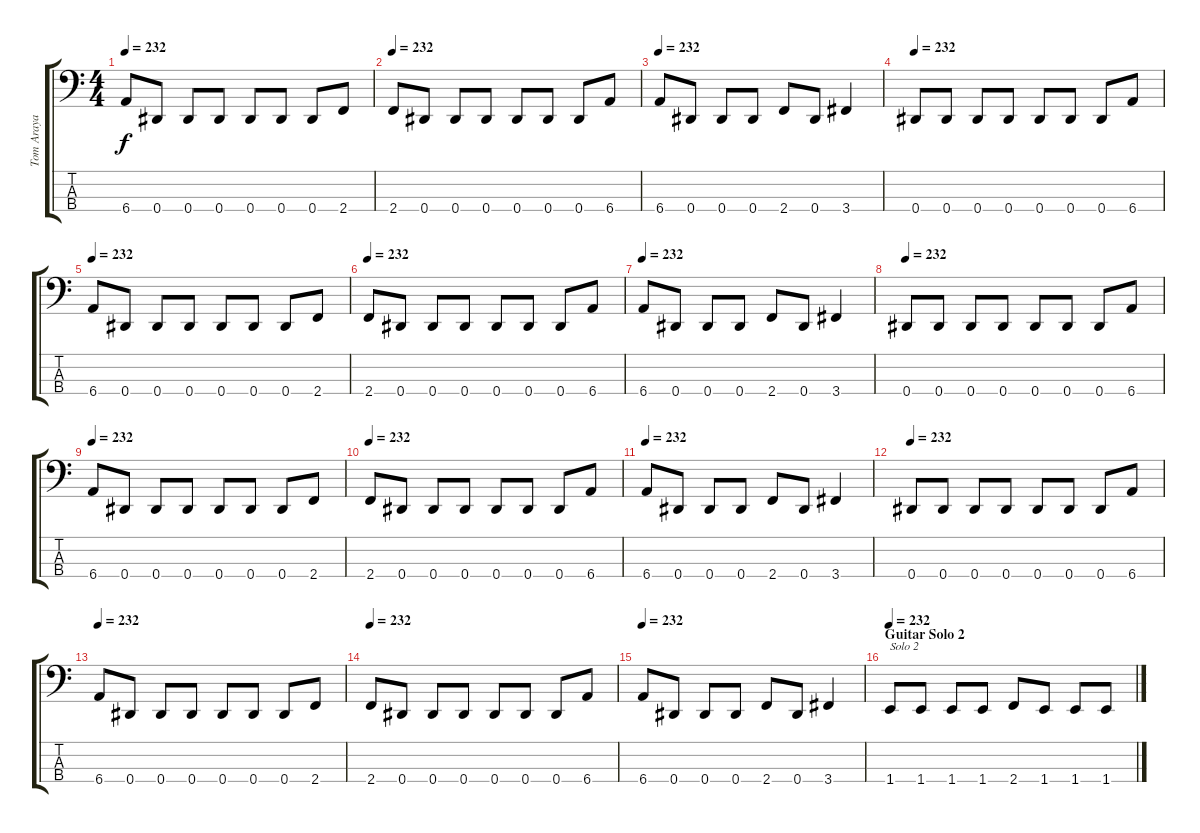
\track ("Tom Araya" "Tom Araya") {instrument electricbassfinger}
\staff {score tabs}
\tuning (Gb2 Db2 Ab1 Eb1) {hide}
\ts (4 4)
\tempo 232
\clef f4
\ks c
6.4.8{dy f} 0.4.8 0.4.8 0.4.8 0.4.8 0.4.8 0.4.8 2.4.8 |
\tempo 232
2.4.8 0.4.8 0.4.8 0.4.8 0.4.8 0.4.8 0.4.8 6.4.8 |
\tempo 232
6.4.8 0.4.8 0.4.8 0.4.8 2.4.8 0.4.8 3.4.4 |
\tempo 232
0.4.8 0.4.8 0.4.8 0.4.8 0.4.8 0.4.8 0.4.8 6.4.8 |
\tempo 232
6.4.8 0.4.8 0.4.8 0.4.8 0.4.8 0.4.8 0.4.8 2.4.8 |
\tempo 232
2.4.8 0.4.8 0.4.8 0.4.8 0.4.8 0.4.8 0.4.8 6.4.8 |
\tempo 232
6.4.8 0.4.8 0.4.8 0.4.8 2.4.8 0.4.8 3.4.4 |
\tempo 232
0.4.8 0.4.8 0.4.8 0.4.8 0.4.8 0.4.8 0.4.8 6.4.8 |
\tempo 232
6.4.8 0.4.8 0.4.8 0.4.8 0.4.8 0.4.8 0.4.8 2.4.8 |
\tempo 232
2.4.8 0.4.8 0.4.8 0.4.8 0.4.8 0.4.8 0.4.8 6.4.8 |
\tempo 232
6.4.8 0.4.8 0.4.8 0.4.8 2.4.8 0.4.8 3.4.4 |
\tempo 232
0.4.8 0.4.8 0.4.8 0.4.8 0.4.8 0.4.8 0.4.8 6.4.8 |
\tempo 232
6.4.8 0.4.8 0.4.8 0.4.8 0.4.8 0.4.8 0.4.8 2.4.8 |
\tempo 232
2.4.8 0.4.8 0.4.8 0.4.8 0.4.8 0.4.8 0.4.8 6.4.8 |
\tempo 232
6.4.8 0.4.8 0.4.8 0.4.8 2.4.8 0.4.8 3.4.4 |
\section ("" "Guitar Solo 2")
\tempo 232
1.4.8{txt "Solo 2"} 1.4.8 1.4.8 1.4.8 2.4.8 1.4.8 1.4.8 1.4.8
